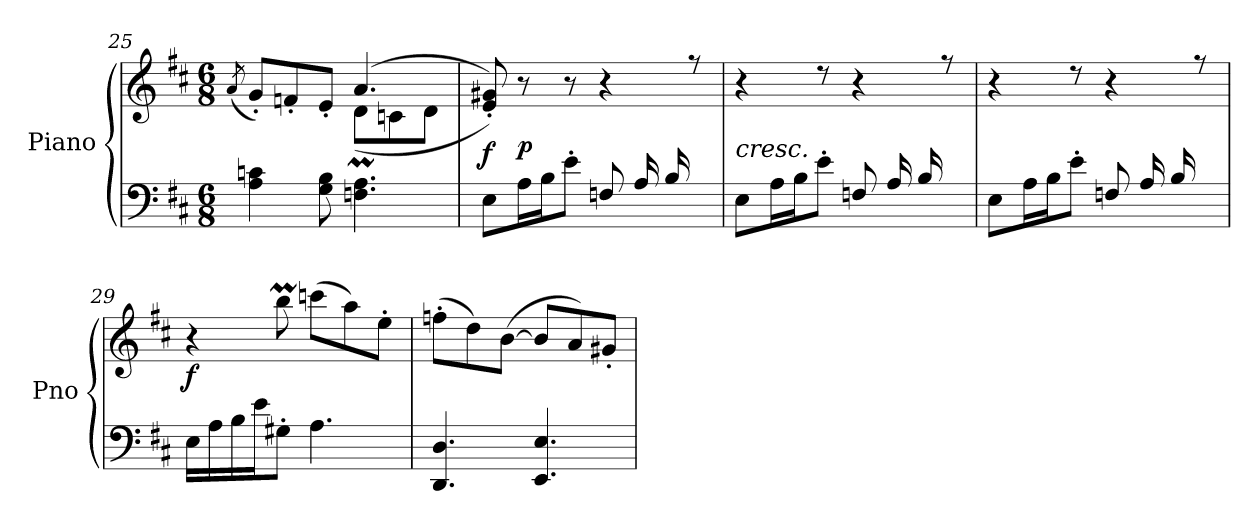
**kern	**kern	**dynam
*part1	*part1	*part1
*staff2	*staff1	*staff1/2
*I"Piano	*	*
*I'Pno	*	*
*clefF4	*clefG2	*
*k[f#c#]	*k[f#c#]	*
*M6/8	*M6/8	*
=25	=25	=25
.	(<8qa/	.
*	*^	*
4A\ 4cn\	8g'/L)	4.ryy	.
.	8fn'/	.	.
8G\<< 8B\<<	8e'/J	.	.
4.Fn\ 4.A\	(>4.a/	(<8dM\L	.
.	.	8cn\	.
.	.	8d\J	.
=26	=26	=26	=26
!	!	!	!LO:DY:b
8E\L	8e/' 8g#X/'))	8ryy	f
!	!	!	!LO:DY:b
*	*v	*v	*
16A\L	8r	p
16B\J	.	.
8e'\J	8r	.
(<8Fn</L	4r	.
16A</L	.	.
16B</J	.	.
*	*^	*
8ryy	8r	8d\>'> 8b\>'>J)	.
!!LO:LB:g=z	!!
=27	=27	=27	=27
!	!LO:TX:b:i:t=cresc.	!	!
8E\L	4r	8ryy	.
*	*v	*v	*
16A\L	.	.
16B\J	.	.
8e'\J	8rdd	.
(<8Fn/L	4r	.
16A/L	.	.
16B/J	.	.
*	*^	*
8ryy	8r	8d\' 8b\'J)	.
=28	=28	=28	=28
8E\L	4r	8ryy	.
*	*v	*v	*
16A\L	.	.
16B\J	.	.
8e'\J	8rdd	.
(<8Fn/L	4r	.
16A/L	.	.
16B/J	.	.
*	*^	*
8ryy	8r	8d\' 8b\'J)	.
=29	=29	=29	=29
!	!	!	!LO:DY:b
*	*v	*v	*
16E\LL	4r	f
16A>\	.	.
16B\	.	.
16e\J	.	.
8G#X>'\J	8bbM\	.
4.A\	(>8cccn\L	.
.	8aa\)	.
.	8ee'\J	.
=30	=30	=30
4.DD/ 4.D/	(>8ffn'\L	.
.	8dd\)	.
.	(>[8b\J	.
4.EE/< 4.E/<	8b/L]	.
.	8a/)	.
.	8g#X'/J	.
=	=	=
*-	*-	*-
